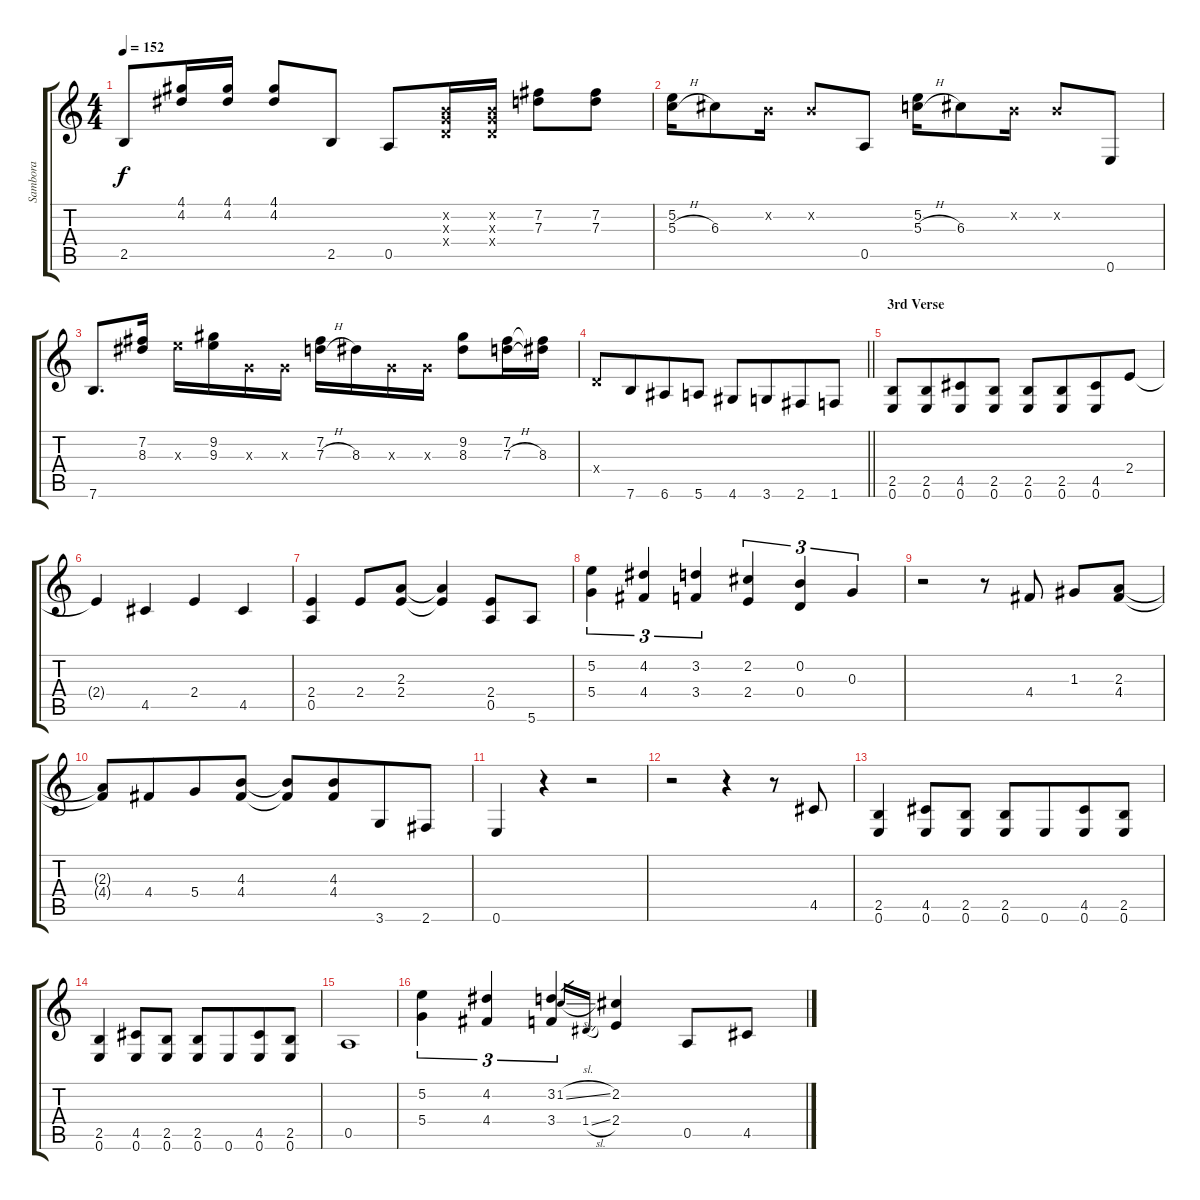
\track ("Sambora" "Sambora") {instrument acousticguitarsteel}
\staff {score tabs}
\tuning (E4 B3 G3 D3 A2 E2) {hide}
\ts (4 4)
\tempo 152
\clef g2
\ks c
2.5.8{dy f} (4.1 4.2).16 (4.1 4.2).16 (4.1 4.2).8 2.5.8 0.5.8 (0.2{x} 0.3{x} 0.4{x}).16 (0.2{x} 0.3{x} 0.4{x}).16 (7.2 7.3).8 (7.2 7.3).8 |
(5.2 5.3{h}).16 6.3.8 0.2{x}.16 0.2{x}.8 0.5.8 (5.2 5.3{h}).16 6.3.8 0.2{x}.16 0.2{x}.8 0.6.8 |
7.6.8{d} (7.2 8.3).16 9.3{x}.16 (9.2 9.3).16 0.3{x}.16 0.3{x}.16 (7.2 7.3{h}).16 8.3.16 0.3{x}.16 0.3{x}.16 (9.2 8.3).8 (7.2 7.3{h}).16 (7.2{t} 8.3).16 |
\barLineRight lightlight
0.4{x}.8 7.6.8{beam merge} 6.6.8 5.6.8 4.6.8 3.6.8{beam merge} 2.6.8 1.6.8 |
\section ("" "3rd Verse")
(2.5 0.6).8 (2.5 0.6).8{beam merge} (4.5 0.6).8 (2.5 0.6).8 (2.5 0.6).8 (2.5 0.6).8{beam merge} (4.5 0.6).8 2.4.8 |
2.4{t}.4 4.5.4 2.4.4 4.5.4 |
(2.4 0.5).4 2.4.8 (2.3 2.4).8 (2.3{t} 2.4{t}).4 (2.4 0.5).8 5.6.8 |
(5.2 5.4).4{tu (3 2)} (4.2 4.4).4{tu (3 2)} (3.2 3.4).4{tu (3 2)} (2.2 2.4).4{tu (3 2)} (0.2 0.4).4{tu (3 2)} 0.3.4{tu (3 2)} |
r.2 r.8 4.4.8 1.3.8 (2.3 4.4).8 |
(2.3{t} 4.4{t}).8 4.4.8{beam merge} 5.4.8 (4.3 4.4).8 (4.3{t} 4.4{t}).8 (4.3 4.4).8{beam merge} 3.6.8 2.6.8 |
0.6.4 r.4 r.2 |
r.2 r.4 r.8 4.5.8 |
(2.5 0.6).4 (4.5 0.6).8 (2.5 0.6).8 (2.5 0.6).8 0.6.8{beam merge} (4.5 0.6).8 (2.5 0.6).8 |
(2.5 0.6).4 (4.5 0.6).8 (2.5 0.6).8 (2.5 0.6).8 0.6.8{beam merge} (4.5 0.6).8 (2.5 0.6).8 |
0.5.1 |
(5.2 5.4).4{tu (3 2)} (4.2 4.4).4{tu (3 2)} (3.2 3.4).4{tu (3 2)} 1.2{sl}.16{gr} 1.4{sl}.16{gr} (2.2 2.4).4 0.5.8 4.5.8
